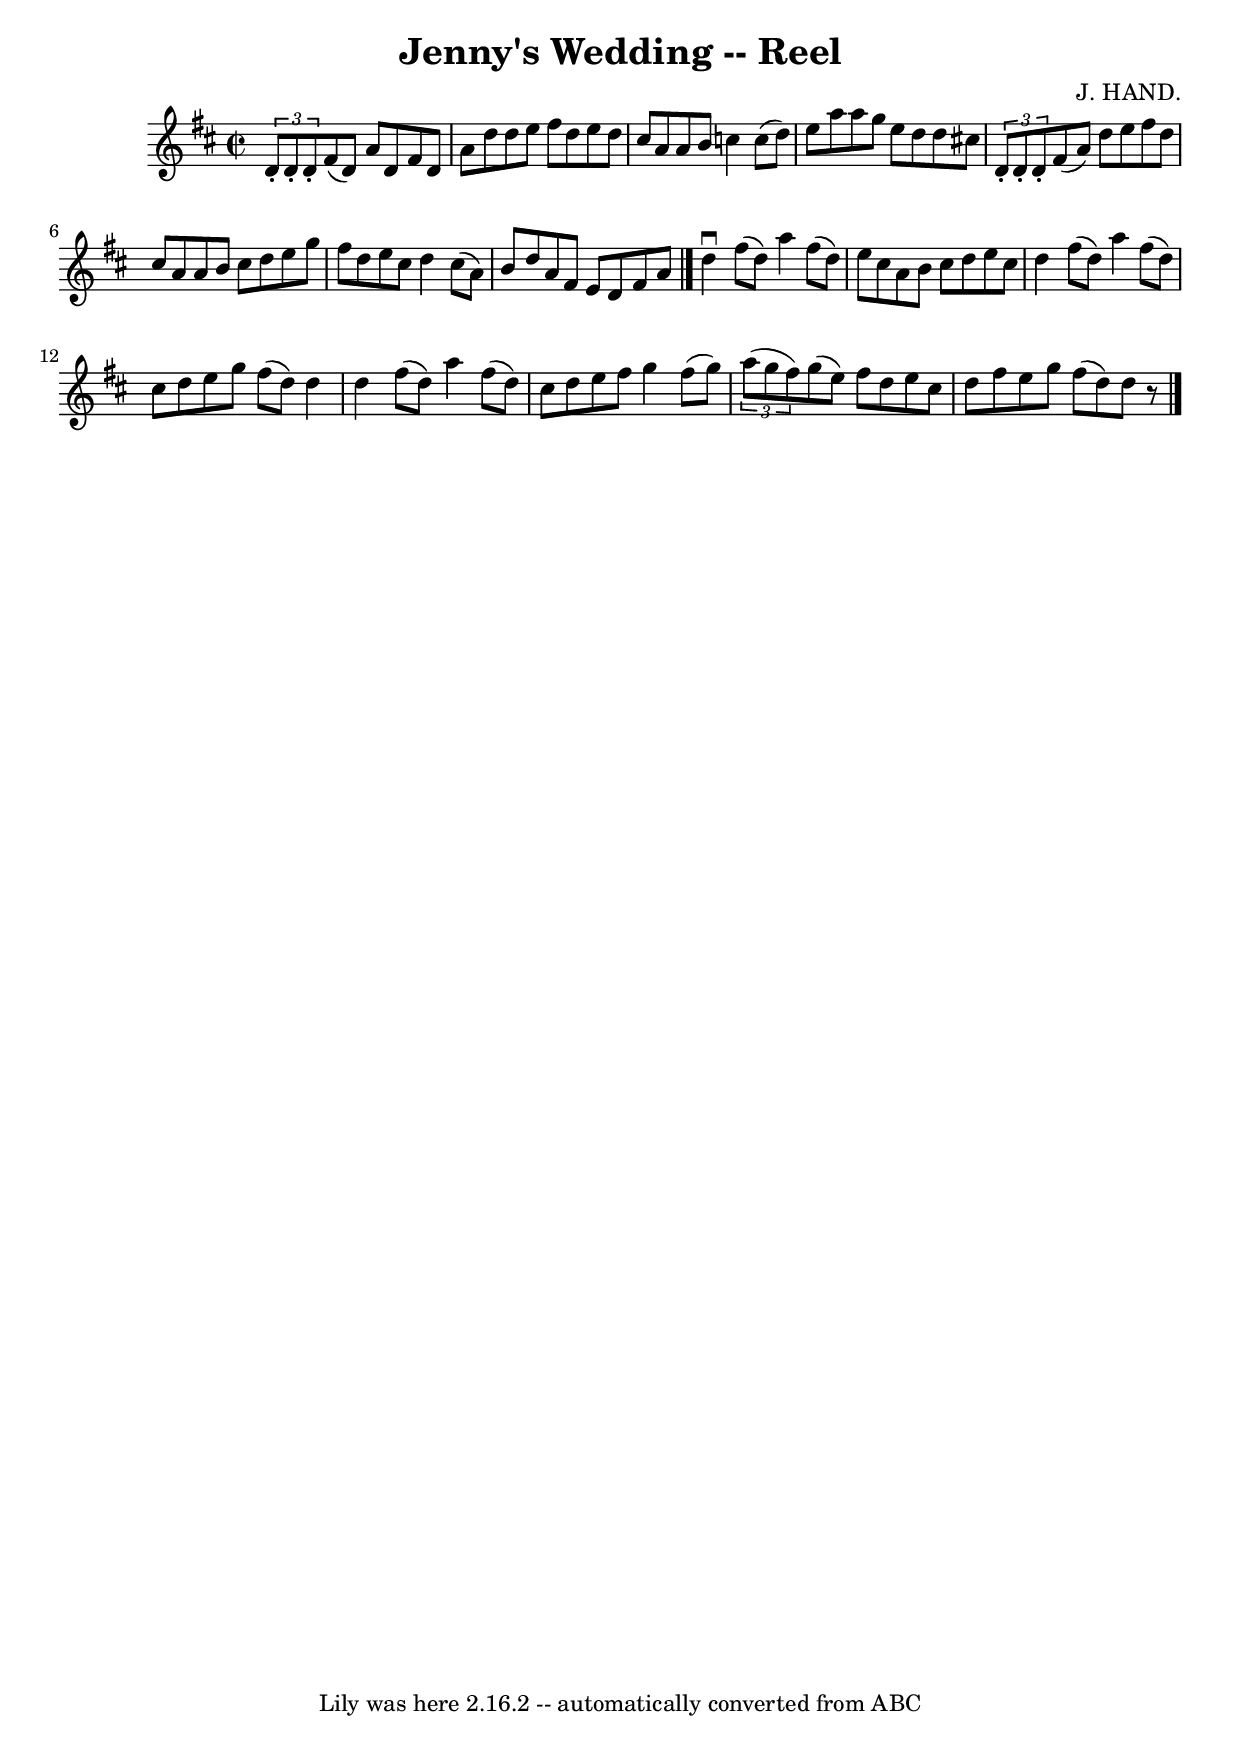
\version "2.7.40"
\include "Mammoth.ily"
\header {
	%% book = "Ryan's Mammoth Collection"
	composer = "J. HAND."
	crossRefNumber = "1"
	footnotes = "\\\\222"
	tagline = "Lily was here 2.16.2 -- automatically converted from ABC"
	title = "Jenny's Wedding -- Reel"
}
voicedefault =  {


\override Staff.TimeSignature #'style = #'C
 \time 2/2 \key d \major     \times 2/3 { d'8 -. d'8 -. d'8 -. } fis'8 
(d'8) a'8 d'8 fis'8 d'8    |
 a'8 d''8 d''8    
e''8 fis''8 d''8 e''8 d''8    |
 cis''8 a'8 a'8    
b'8 c''4 c''8 (d''8)   |
 e''8 a''8 a''8 g''8    
e''8 d''8 d''8 cis''!8    |
     \times 2/3 { d'8 -. d'8 -.  
 d'8 -. } fis'8 (a'8) d''8 e''8 fis''8 d''8    |
   
cis''8 a'8 a'8 b'8 cis''8 d''8 e''8 g''8    |
   
fis''8 d''8 e''8 cis''8 d''4 cis''8 (a'8)   |
 b'8 
 d''8 a'8 fis'8 e'8 d'8 fis'8 a'8    \bar "|." d''4 
^\downbow fis''8 (d''8) a''4 fis''8 (d''8)   |
 e''8 
 cis''8 a'8 b'8 cis''8 d''8 e''8 cis''8    |
 d''4  
 fis''8 (d''8) a''4 fis''8 (d''8)   |
 cis''8 d''8 
 e''8 g''8 fis''8 (d''8) d''4    |
 d''4 fis''8 (
 d''8) a''4 fis''8 (d''8)   |
 cis''8 d''8 e''8    
fis''8 g''4 fis''8 (g''8)   |
   \times 2/3 { a''8 (g''8 
 fis''8) } g''8 (e''8) fis''8 d''8 e''8 cis''8    
|
 d''8 fis''8 e''8 g''8 fis''8 (d''8) d''8    r8   
      \bar "|."   
}

\score{
    <<

	\context Staff="default"
	{
	    \voicedefault 
	}

    >>
	\layout {
	}
	\midi {}
}
